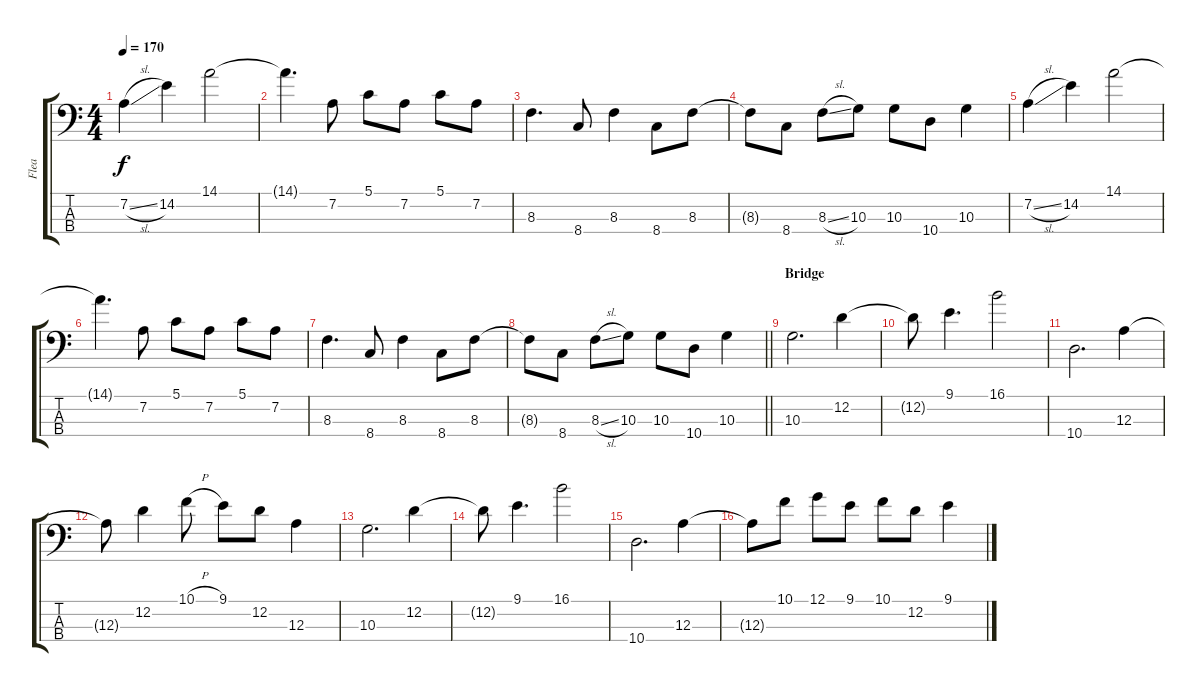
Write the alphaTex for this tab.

\track ("Flea" "Flea") {instrument electricbassfinger}
\staff {score tabs}
\tuning (G2 D2 A1 E1) {hide}
\ts (4 4)
\tempo 170
\clef f4
\ks c
7.2{sl}.4{dy f} 14.2.4 14.1.2 |
14.1{t}.4{d} 7.2.8 5.1.8 7.2.8 5.1.8 7.2.8 |
8.3.4{d} 8.4.8 8.3.4 8.4.8 8.3.8 |
8.3{t}.8 8.4.8 8.3{sl}.8 10.3.8 10.3.8 10.4.8 10.3.4 |
7.2{sl}.4 14.2.4 14.1.2 |
14.1{t}.4{d} 7.2.8 5.1.8 7.2.8 5.1.8 7.2.8 |
8.3.4{d} 8.4.8 8.3.4 8.4.8 8.3.8 |
\barLineRight lightlight
8.3{t}.8 8.4.8 8.3{sl}.8 10.3.8 10.3.8 10.4.8 10.3.4 |
\section ("" "Bridge")
10.3.2{d} 12.2.4 |
12.2{t}.8 9.1.4{d} 16.1.2 |
10.4.2{d} 12.3.4 |
12.3{t}.8 12.2.4 10.1{h}.8 9.1.8 12.2.8 12.3.4 |
10.3.2{d} 12.2.4 |
12.2{t}.8 9.1.4{d} 16.1.2 |
10.4.2{d} 12.3.4 |
12.3{t}.8 10.1.8 12.1.8 9.1.8 10.1.8 12.2.8 9.1.4
